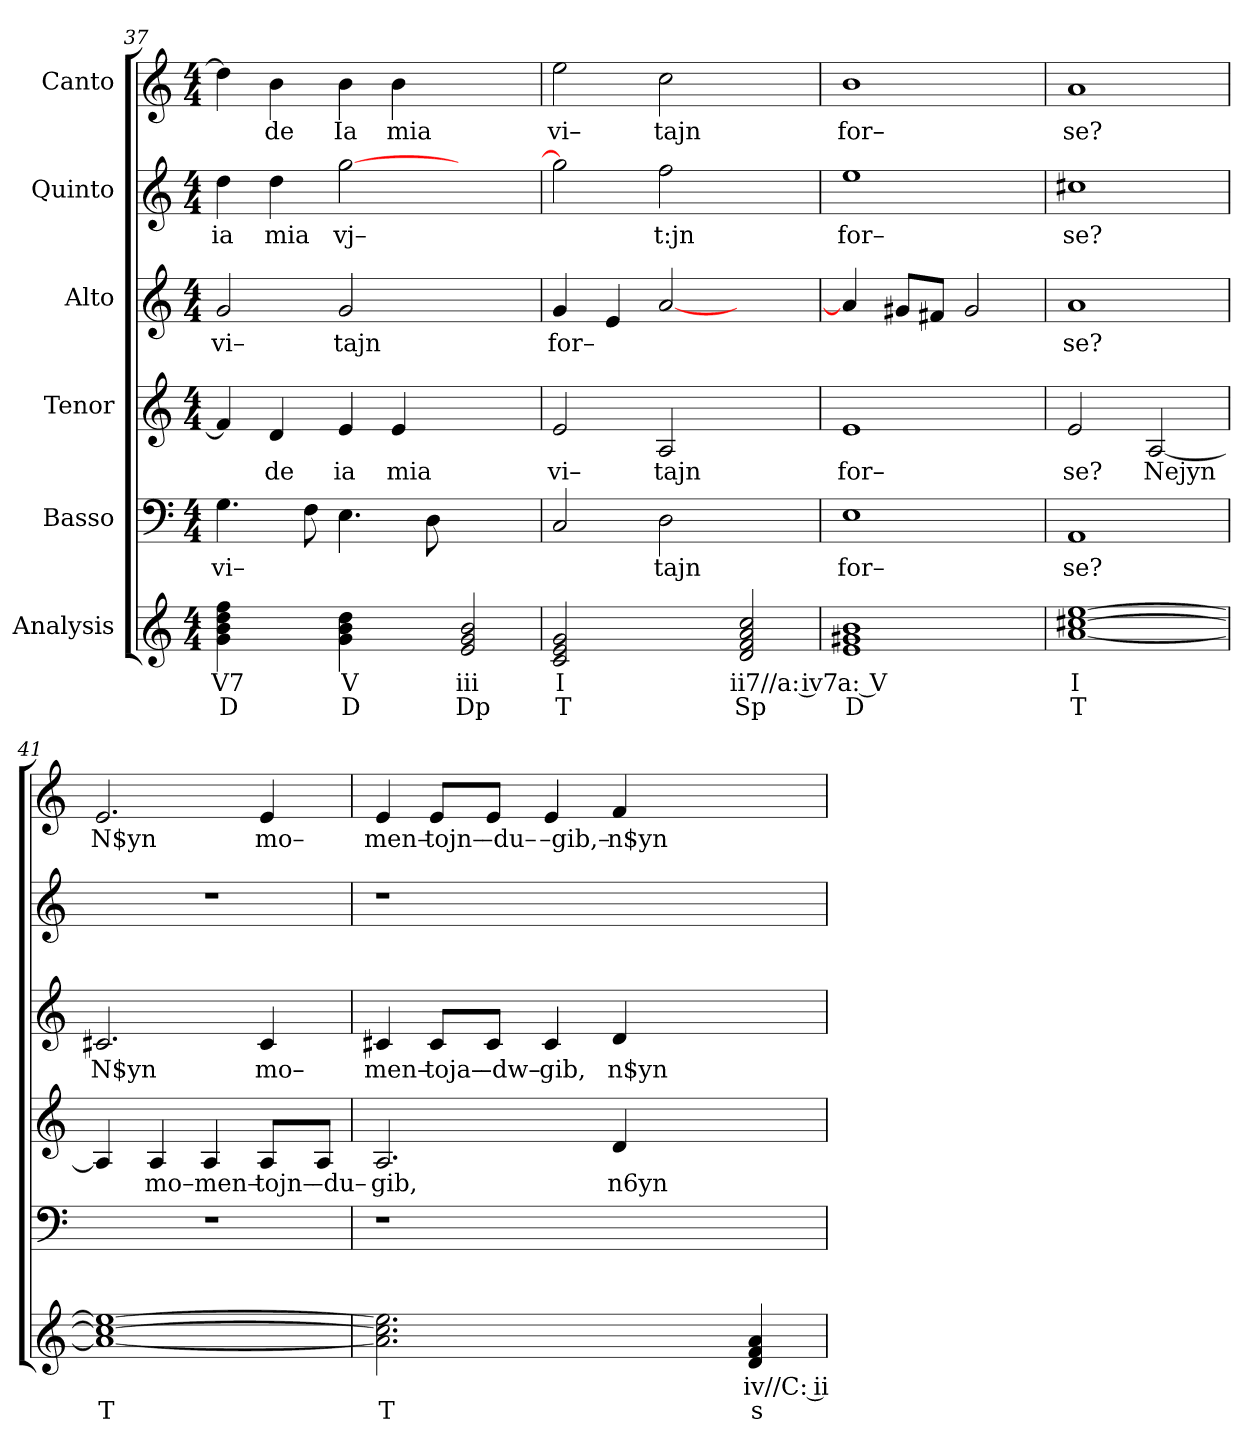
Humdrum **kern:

**kern	**text	**text	**kern	**text	**kern	**text	**kern	**text	**kern	**text	**kern	**text
*part6	*part6	*part6	*part5	*part5	*part4	*part4	*part3	*part3	*part2	*part2	*part1	*part1
*staff6	*staff6	*staff6	*staff5	*staff5	*staff4	*staff4	*staff3	*staff3	*staff2	*staff2	*staff1	*staff1
*I"Analysis	*	*	*I"Basso	*	*I"Tenor	*	*I"Alto	*	*I"Quinto	*	*I"Canto	*
*	*	*	*clefF4	*	*clefG2	*	*clefG2	*	*clefG2	*	*clefG2	*
*k[]	*	*	*k[]	*	*k[]	*	*k[]	*	*k[]	*	*k[]	*
*M4/4	*	*	*M4/4	*	*M4/4	*	*M4/4	*	*M4/4	*	*M4/4	*
=37	=37	=37	=37	=37	=37	=37	=37	=37	=37	=37	=37	=37
!	!	!	!	!LO:LY:b	!	!	!	!	!	!	!	!
!	!	!	!	!	!	!	!	!LO:LY:b	!	!	!	!
!	!	!	!	!	!	!	!	!	!	!LO:LY:b	!	!
4g 4b 4dd 4ff	V7	D	4.G\	vi–	4f/]	.	2g/	vi–	4dd\	ia	4dd\]	.
!	!	!	!	!	!	!LO:LY:b	!	!	!	!	!	!
!	!	!	!	!	!	!	!	!	!	!LO:LY:b	!	!
!	!	!	!	!	!	!	!	!	!	!	!	!LO:LY:b
4ryy	.	.	.	.	4d/	de	.	.	4dd\	mia	4b\	de
.	.	.	8F\	.	.	.	.	.	.	.	.	.
!	!	!	!	!	!	!LO:LY:b	!	!	!	!	!	!
!	!	!	!	!	!	!	!	!LO:LY:b	!	!	!	!
!	!	!	!	!	!	!	!	!	!	!LO:LY:b	!	!
!	!	!	!	!	!	!	!	!	!	!	!	!LO:LY:b
4g 4b 4dd	V	D	4.E\	.	4e/	ia	2g/	tajn	[2gg\	vj–	4b\	Ia
!	!	!	!	!	!	!LO:LY:b	!	!	!	!	!	!
!	!	!	!	!	!	!	!	!	!	!	!	!LO:LY:b
4ryy	.	.	.	.	4e/	mia	.	.	.	.	4b\	mia
.	.	.	8D\	.	.	.	.	.	.	.	.	.
2e 2g 2b	iii	Dp	2ryy	.	2ryy	.	2ryy	.	2ryy	.	2ryy	.
=38	=38	=38	=38	=38	=38	=38	=38	=38	=38	=38	=38	=38
!	!	!	!	!	!	!LO:LY:b	!	!	!	!	!	!
!	!	!	!	!	!	!	!	!LO:LY:b	!	!	!	!
!	!	!	!	!	!	!	!	!	!	!	!	!LO:LY:b
2c 2e 2g	I	T	2C/	.	2e/	vi–	4g/	for–	2gg\]	.	2ee\	vi–
.	.	.	.	.	.	.	4e/	.	.	.	.	.
!	!	!	!	!LO:LY:b	!	!	!	!	!	!	!	!
!	!	!	!	!	!	!LO:LY:b	!	!	!	!	!	!
!	!	!	!	!	!	!	!	!	!	!LO:LY:b	!	!
!	!	!	!	!	!	!	!	!	!	!	!	!LO:LY:b
2ryy	.	.	2D\	tajn	2A/	tajn	[2a/	.	2ff\	t:jn	2cc\	tajn
2d 2f 2a 2cc	ii7//a: iv7	Sp	2ryy	.	2ryy	.	2ryy	.	2ryy	.	2ryy	.
=39	=39	=39	=39	=39	=39	=39	=39	=39	=39	=39	=39	=39
!	!	!	!	!LO:LY:b	!	!	!	!	!	!	!	!
!	!	!	!	!	!	!LO:LY:b	!	!	!	!	!	!
!	!	!	!	!	!	!	!	!	!	!LO:LY:b	!	!
!	!	!	!	!	!	!	!	!	!	!	!	!LO:LY:b
1e 1g#X 1b	a: V	D	1E	for–	1e	for–	4a/]	.	1ee	for–	1b	for–
.	.	.	.	.	.	.	8g#X/L	.	.	.	.	.
.	.	.	.	.	.	.	8f#X/J	.	.	.	.	.
.	.	.	.	.	.	.	2g#/	.	.	.	.	.
=40	=40	=40	=40	=40	=40	=40	=40	=40	=40	=40	=40	=40
!	!	!	!	!LO:LY:b	!	!	!	!	!	!	!	!
!	!	!	!	!	!	!LO:LY:b	!	!	!	!	!	!
!	!	!	!	!	!	!	!	!LO:LY:b	!	!	!	!
!	!	!	!	!	!	!	!	!	!	!LO:LY:b	!	!
!	!	!	!	!	!	!	!	!	!	!	!	!LO:LY:b
[1a [1cc#X [1ee	I	T	1AA	se?	2e/	se?	1a	se?	1cc#X	se?	1a	se?
!	!	!	!	!	!	!LO:LY:b	!	!	!	!	!	!
.	.	.	.	.	[2A/	Nejyn	.	.	.	.	.	.
=41	=41	=41	=41	=41	=41	=41	=41	=41	=41	=41	=41	=41
!	!	!	!	!	!	!	!	!LO:LY:b	!	!	!	!
!	!	!	!	!	!	!	!	!	!	!	!	!LO:LY:b
1a_ 1cc#_ 1ee_	.	T	1r	.	4A/]	.	2.c#X/	N$yn	1r	.	2.e/	N$yn
!	!	!	!	!	!	!LO:LY:b	!	!	!	!	!	!
.	.	.	.	.	4A/	mo–	.	.	.	.	.	.
!	!	!	!	!	!	!LO:LY:b	!	!	!	!	!	!
.	.	.	.	.	4A/	men–	.	.	.	.	.	.
!	!	!	!	!	!	!LO:LY:b	!	!	!	!	!	!
!	!	!	!	!	!	!	!	!LO:LY:b	!	!	!	!
!	!	!	!	!	!	!	!	!	!	!	!	!LO:LY:b
.	.	.	.	.	8A/L	tojn–	4c#/	mo–	.	.	4e/	mo–
!	!	!	!	!	!	!LO:LY:b	!	!	!	!	!	!
.	.	.	.	.	8A/J	–du–	.	.	.	.	.	.
=42	=42	=42	=42	=42	=42	=42	=42	=42	=42	=42	=42	=42
!	!	!	!	!	!	!LO:LY:b	!	!	!	!	!	!
!	!	!	!	!	!	!	!	!LO:LY:b	!	!	!	!
!	!	!	!	!	!	!	!	!	!	!	!	!LO:LY:b
2.a] 2.cc#] 2.ee]	.	T	1r	.	2.A/	gib,	4c#X/	men–	1r	.	4e/	men–
!	!	!	!	!	!	!	!	!LO:LY:b	!	!	!	!
!	!	!	!	!	!	!	!	!	!	!	!	!LO:LY:b
.	.	.	.	.	.	.	8c#/L	toja–	.	.	8e/L	tojn–
!	!	!	!	!	!	!	!	!LO:LY:b	!	!	!	!
!	!	!	!	!	!	!	!	!	!	!	!	!LO:LY:b
.	.	.	.	.	.	.	8c#/J	–dw–	.	.	8e/J	–du–
!	!	!	!	!	!	!	!	!LO:LY:b	!	!	!	!
!	!	!	!	!	!	!	!	!	!	!	!	!LO:LY:b
.	.	.	.	.	.	.	4c#/	gib,	.	.	4e/	–gib,–
!	!	!	!	!	!	!LO:LY:b	!	!	!	!	!	!
!	!	!	!	!	!	!	!	!LO:LY:b	!	!	!	!
!	!	!	!	!	!	!	!	!	!	!	!	!LO:LY:b
2.ryy	.	.	.	.	4d/	n6yn	4d/	n$yn	.	.	4f/	n$yn
.	.	.	2.ryy	.	2.ryy	.	2.ryy	.	2.ryy	.	2.ryy	.
4d 4f 4a	iv//C: ii	s	.	.	.	.	.	.	.	.	.	.
=	=	=	=	=	=	=	=	=	=	=	=	=
*-	*-	*-	*-	*-	*-	*-	*-	*-	*-	*-	*-	*-
